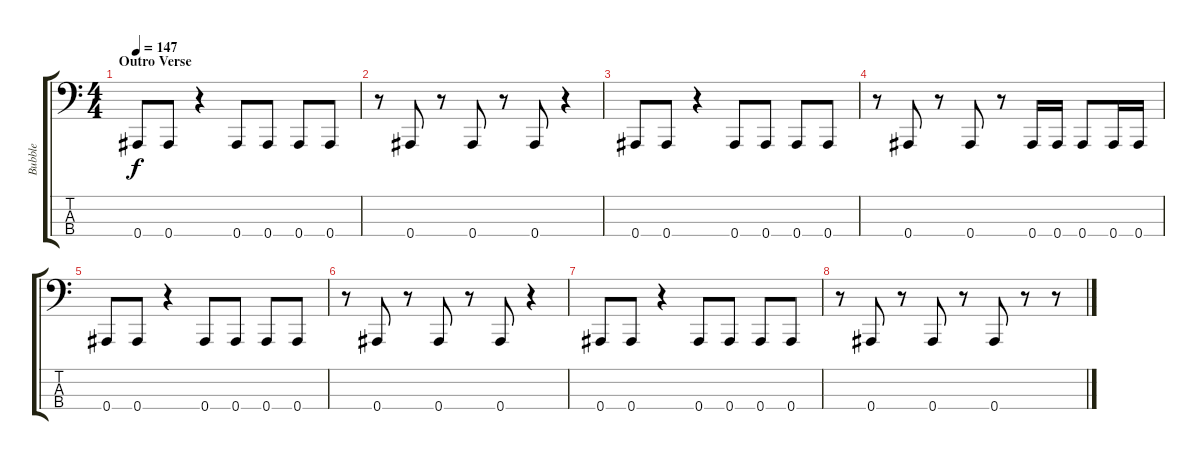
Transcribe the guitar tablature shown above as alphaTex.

\track ("Bubble" "Bubble") {instrument electricbasspick}
\staff {score tabs}
\tuning (Eb2 Bb1 F1 Bb0) {hide}
\ts (4 4)
\section ("" "Outro Verse")
\tempo 147
\clef f4
\ks c
0.4.8{dy f} 0.4.8 r.4 0.4.8 0.4.8 0.4.8 0.4.8 |
r.8 0.4.8 r.8 0.4.8 r.8 0.4.8 r.4 |
0.4.8 0.4.8 r.4 0.4.8 0.4.8 0.4.8 0.4.8 |
r.8 0.4.8 r.8 0.4.8 r.8 0.4.16 0.4.16 0.4.8 0.4.16 0.4.16 |
0.4.8 0.4.8 r.4 0.4.8 0.4.8 0.4.8 0.4.8 |
r.8 0.4.8 r.8 0.4.8 r.8 0.4.8 r.4 |
0.4.8 0.4.8 r.4 0.4.8 0.4.8 0.4.8 0.4.8 |
r.8 0.4.8 r.8 0.4.8 r.8 0.4.8 r.8 r.8
